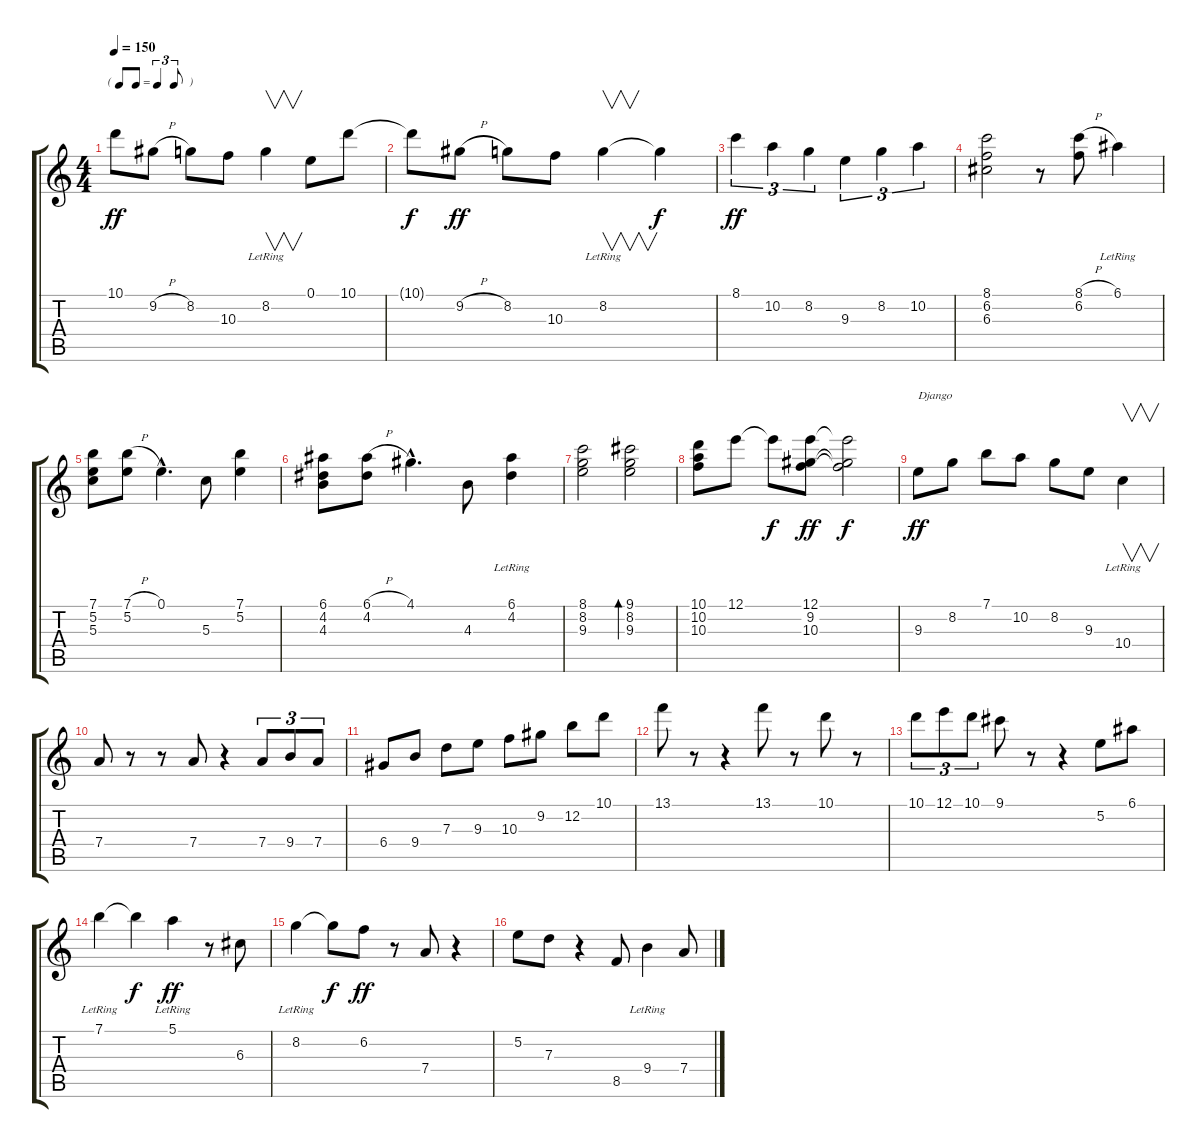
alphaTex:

\track "" {instrument electricbasspick}
\staff {score tabs}
\tuning (E4 B3 G3 D3 A2 E2) {hide}
\ts (4 4)
\tf triplet8th
\tempo 150
\clef g2
\ks c
10.1.8{dy ff} 9.2{h}.8 8.2.8 10.3.8 8.2{lr}.4{v} 0.1.8 10.1.8 |
10.1{t}.8{dy f} 9.2{h}.8{dy ff} 8.2.8 10.3.8 8.2{lr}.4{v} 8.2{t}.4{dy f} |
8.1.4{tu (3 2) dy ff} 10.2.4{tu (3 2)} 8.2.4{tu (3 2)} 9.3.4{tu (3 2)} 8.2.4{tu (3 2)} 10.2.4{tu (3 2)} |
(8.1 6.2 6.3).2 r.8 (8.1{h} 6.2).8 6.1{lr}.4 |
(7.1 5.2 5.3).8 (7.1{h} 5.2).8 0.1{hac}.4{d} 5.3.8 (7.1 5.2).4 |
(6.1 4.2 4.3).8 (6.1{h} 4.2).8 4.1{hac}.4{d} 4.3.8 (6.1 4.2{lr}).4 |
(8.1 8.2 9.3).2 (9.1 8.2 9.3).2{bd 120} |
(10.1 10.2 10.3).8 12.1.8 12.1{t}.8{dy f} (12.1 9.2 10.3).8{dy ff} (12.1{t} 9.2{t} 10.3{t}).2{dy f} |
9.3.8{txt "Django" dy ff instrument acousticguitarsteel} 8.2.8 7.1.8 10.2.8 8.2.8 9.3.8 10.4{lr}.4{v} |
7.4.8 r.8 r.8 7.4.8 r.4 7.4.8{tu (3 2)} 9.4.8{tu (3 2)} 7.4.8{tu (3 2)} |
6.4.8 9.4.8 7.3.8 9.3.8 10.3.8 9.2.8 12.2.8 10.1.8 |
13.1.8 r.8 r.4 13.1.8 r.8 10.1.8 r.8 |
10.1.8{tu (3 2)} 12.1.8{tu (3 2)} 10.1.8{tu (3 2)} 9.1.8 r.8 r.4 5.2.8 6.1.8 |
7.1{lr}.4 7.1{t}.4{dy f} 5.1{lr}.4{dy ff} r.8 6.3.8 |
8.2{lr}.4 8.2{t}.8{dy f} 6.2.8{dy ff} r.8 7.4.8 r.4 |
5.2.8 7.3.8 r.4 8.5.8 9.4{lr}.4 7.4.8
